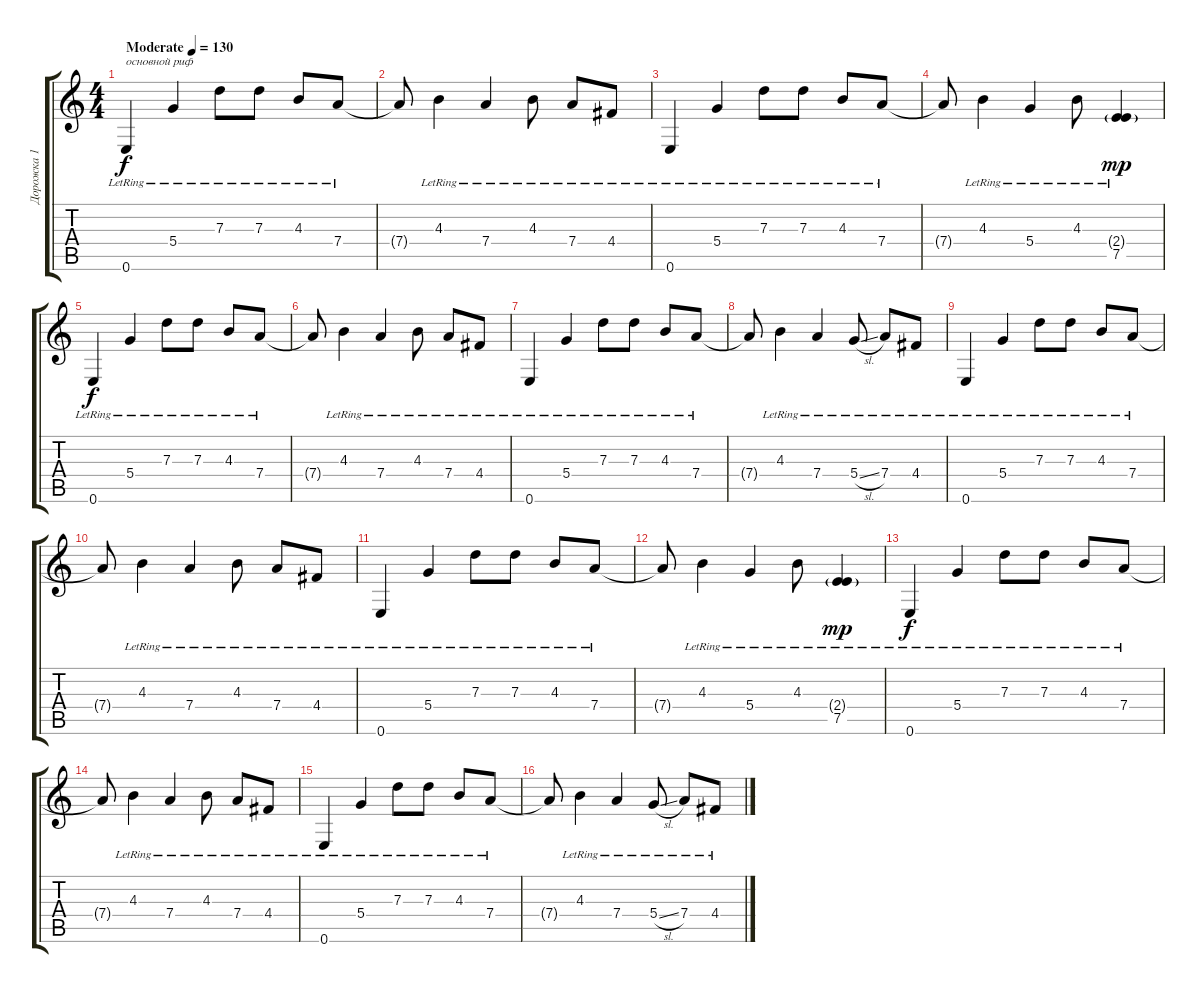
\track ("Дорожка 1" "Дорожка 1") {instrument acousticguitarsteel}
\staff {score tabs}
\tuning (E4 B3 G3 D3 A2 E2) {hide}
\ts (4 4)
\tempo (130 "Moderate")
\clef g2
\ks c
0.6{lr}.4{txt "основной риф" dy f instrument acousticguitarsteel} 5.4{lr}.4 7.3{lr}.8 7.3{lr}.8 4.3{lr}.8 7.4{lr}.8 |
7.4{t}.8 4.3{lr}.4 7.4{lr}.4 4.3{lr}.8 7.4{lr}.8 4.4{lr}.8 |
0.6{lr}.4 5.4{lr}.4 7.3{lr}.8 7.3{lr}.8 4.3{lr}.8 7.4{lr}.8 |
7.4{t}.8 4.3{lr}.4 5.4{lr}.4 4.3{lr}.8 (2.4{g lr} 7.5{lr}).4{dy mp} |
0.6{lr}.4{dy f} 5.4{lr}.4 7.3{lr}.8 7.3{lr}.8 4.3{lr}.8 7.4{lr}.8 |
7.4{t}.8 4.3{lr}.4 7.4{lr}.4 4.3{lr}.8 7.4{lr}.8 4.4{lr}.8 |
0.6{lr}.4 5.4{lr}.4 7.3{lr}.8 7.3{lr}.8 4.3{lr}.8 7.4{lr}.8 |
7.4{t}.8 4.3{lr}.4 7.4{lr}.4 5.4{sl lr}.8 7.4{lr}.8 4.4{lr}.8 |
0.6{lr}.4 5.4{lr}.4 7.3{lr}.8 7.3{lr}.8 4.3{lr}.8 7.4{lr}.8 |
7.4{t}.8 4.3{lr}.4 7.4{lr}.4 4.3{lr}.8 7.4{lr}.8 4.4{lr}.8 |
0.6{lr}.4 5.4{lr}.4 7.3{lr}.8 7.3{lr}.8 4.3{lr}.8 7.4{lr}.8 |
7.4{t}.8 4.3{lr}.4 5.4{lr}.4 4.3{lr}.8 (2.4{g lr} 7.5{lr}).4{dy mp} |
0.6{lr}.4{dy f} 5.4{lr}.4 7.3{lr}.8 7.3{lr}.8 4.3{lr}.8 7.4{lr}.8 |
7.4{t}.8 4.3{lr}.4 7.4{lr}.4 4.3{lr}.8 7.4{lr}.8 4.4{lr}.8 |
0.6{lr}.4 5.4{lr}.4 7.3{lr}.8 7.3{lr}.8 4.3{lr}.8 7.4{lr}.8 |
7.4{t}.8 4.3{lr}.4 7.4{lr}.4 5.4{sl lr}.8 7.4{lr}.8 4.4{lr}.8
